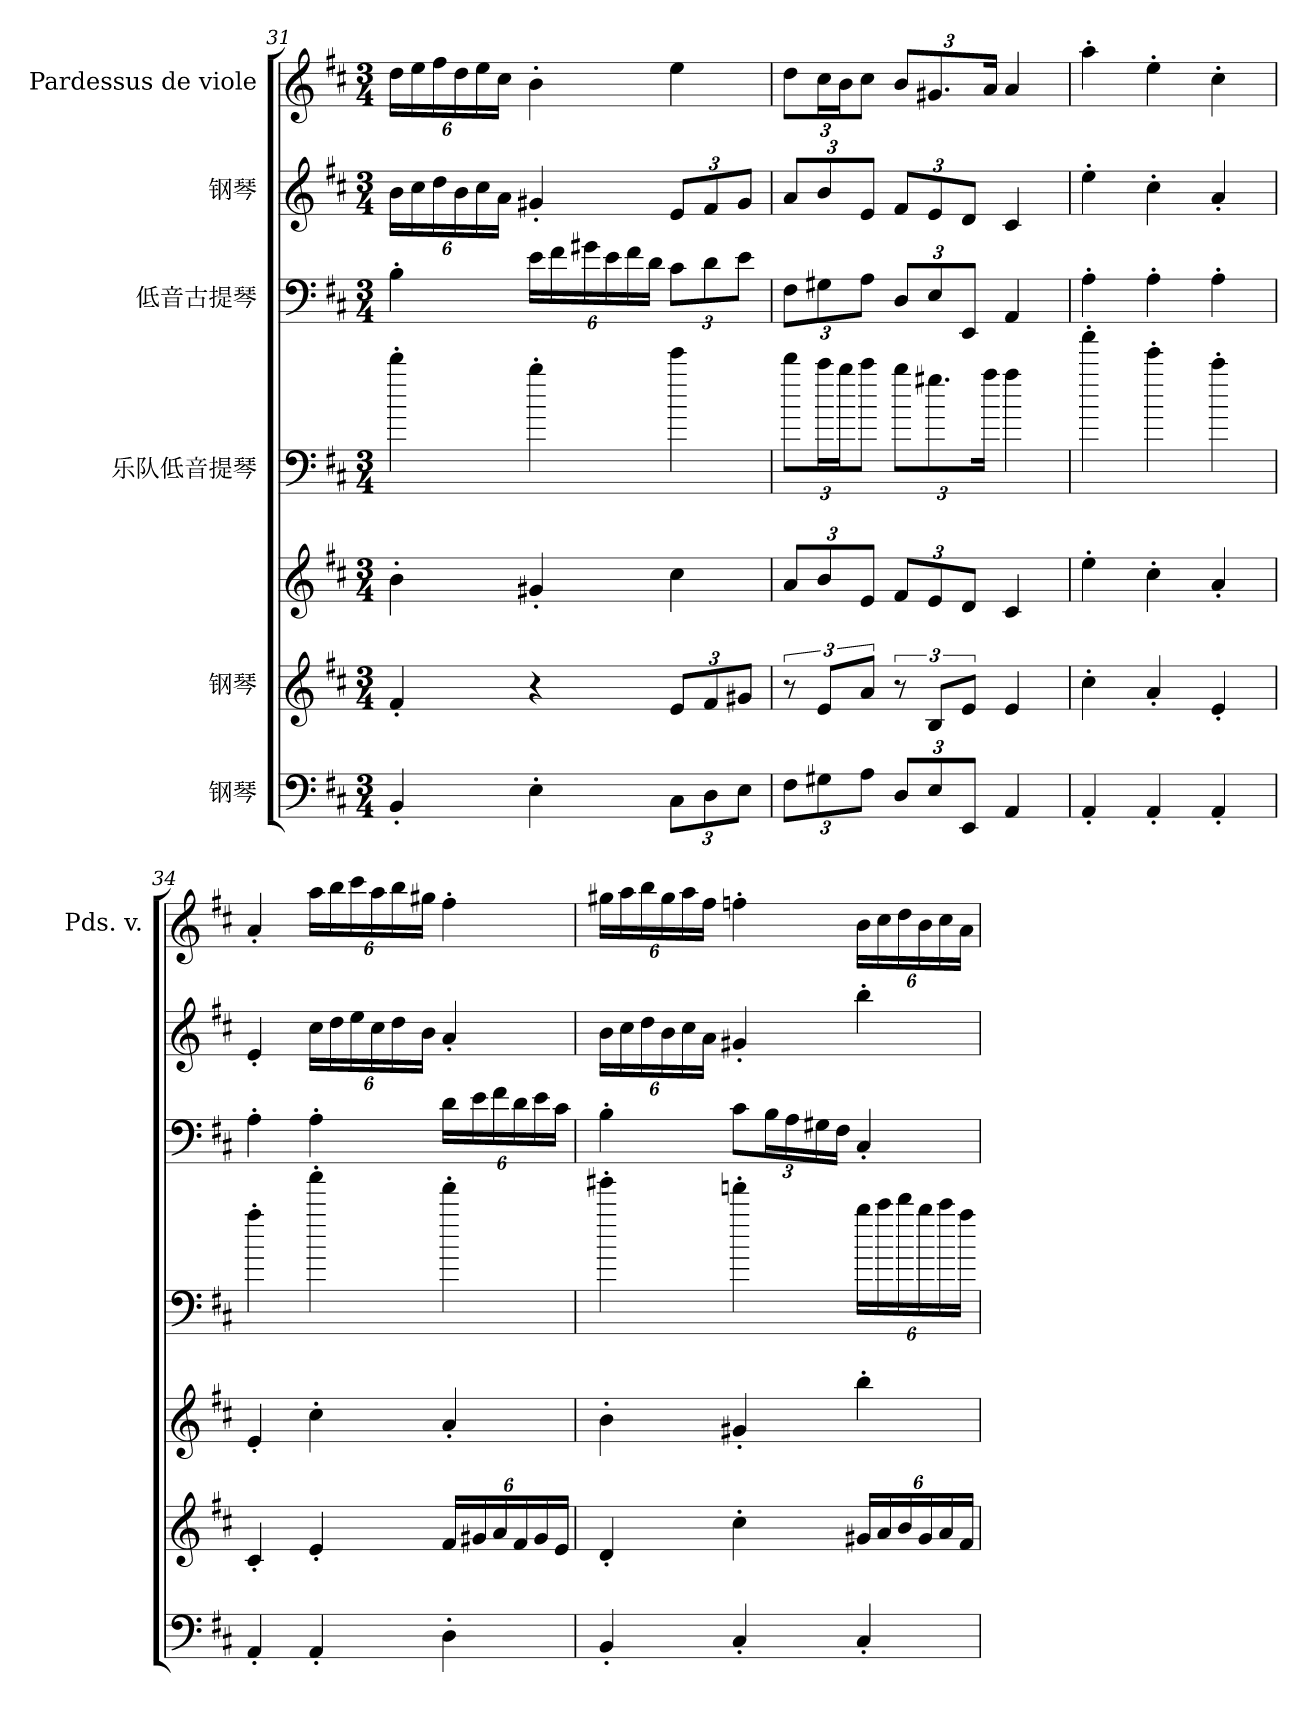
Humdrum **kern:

**kern	**kern	**kern	**kern	**kern	**kern	**kern
*part6	*part5	*part5	*part4	*part3	*part2	*part1
*staff7	*staff6	*staff5	*staff4	*staff3	*staff2	*staff1
*I"钢琴	*I"钢琴	*	*I"乐队低音提琴	*I"低音古提琴	*I"钢琴	*I"Pardessus de viole
*	*	*	*	*	*	*I'Pds. v.
!!LO:PB:g=z
*clefF4	*clefG2	*clefG2	*clefF4	*clefF4	*clefG2	*clefG2
*	*	*	*ITrd7c12	*	*	*
*k[f#c#]	*k[f#c#]	*k[f#c#]	*k[f#c#]	*k[f#c#]	*k[f#c#]	*k[f#c#]
*M3/4	*M3/4	*M3/4	*M3/4	*M3/4	*M3/4	*M3/4
*	*	*	*	*	*Xbrackettup	*Xbrackettup
=31	=31	=31	=31	=31	=31	=31
4BB'/	4f#'/	4b'\	4dd'\	4B'\	24b\LL	24dd\LL
.	.	.	.	.	24cc#\	24ee\
.	.	.	.	.	24dd\	24ff#\
.	.	.	.	.	24b\	24dd\
.	.	.	.	.	24cc#\	24ee\
.	.	.	.	.	24a\JJ	24cc#\JJ
*	*	*	*	*Xbrackettup	*	*
4E'\	4r	4g#X'/	4b'\	24e\LL	4g#X'/	4b'\
.	.	.	.	24f#\	.	.
.	.	.	.	24g#X\	.	.
.	.	.	.	24e\	.	.
.	.	.	.	24f#\	.	.
.	.	.	.	24d\JJ	.	.
*Xbrackettup	*Xbrackettup	*	*	*	*	*
12C#\L	12e/L	4cc#\	4ee\	12c#\L	12e/L	4ee\
12D\	12f#/	.	.	12d\	12f#/	.
12E\J	12g#X/J	.	.	12e\J	12g#/J	.
=32	=32	=32	=32	=32	=32	=32
*	*brackettup	*Xbrackettup	*Xbrackettup	*	*	*
12F#\L	12r	12a/L	12dd\L	12F#\L	12a/L	12dd\L
12G#X\	12e/L	12b/	24cc#\L	12G#X\	12b/	24cc#\L
.	.	.	24b\J	.	.	24b\J
12A\J	12a/J	12e/J	12cc#\J	12A\J	12e/J	12cc#\J
12D/L	12r	12f#/L	12b\L	12D/L	12f#/L	12b/L
12E/	12B/L	12e/	12.g#X\	12E/	12e/	12.g#X/
12EE/J	12e/J	12d/J	.	12EE/J	12d/J	.
.	.	.	24a\Jk	.	.	24a/Jk
4AA/	4e/	4c#/	4a\	4AA/	4c#/	4a/
=33	=33	=33	=33	=33	=33	=33
4AA'/	4cc#'\	4ee'\	4aa'\	4A'\	4ee'\	4aa'\
4AA'/	4a'/	4cc#'\	4ee'\	4A'\	4cc#'\	4ee'\
4AA'/	4e'/	4a'/	4cc#'\	4A'\	4a'/	4cc#'\
!!LO:PB:g=z
=34	=34	=34	=34	=34	=34	=34
4AA'/	4c#'/	4e'/	4a'\	4A'\	4e'/	4a'/
4AA'/	4e'/	4cc#'\	4aa'\	4A'\	24cc#\LL	24aa\LL
.	.	.	.	.	24dd\	24bb\
.	.	.	.	.	24ee\	24ccc#\
.	.	.	.	.	24cc#\	24aa\
.	.	.	.	.	24dd\	24bb\
.	.	.	.	.	24b\JJ	24gg#X\JJ
*	*Xbrackettup	*	*	*	*	*
4D'\	24f#/LL	4a'/	4ff#'\	24d\LL	4a'/	4ff#'\
.	24g#X/	.	.	24e\	.	.
.	24a/	.	.	24f#\	.	.
.	24f#/	.	.	24d\	.	.
.	24g#/	.	.	24e\	.	.
.	24e/JJ	.	.	24c#\JJ	.	.
=35	=35	=35	=35	=35	=35	=35
4BB'/	4d'/	4b'\	4gg#X'\	4B'\	24b\LL	24gg#X\LL
.	.	.	.	.	24cc#\	24aa\
.	.	.	.	.	24dd\	24bb\
.	.	.	.	.	24b\	24gg#\
.	.	.	.	.	24cc#\	24aa\
.	.	.	.	.	24a\JJ	24ff#\JJ
4C#'/	4cc#'\	4g#X'/	4ffn'\	12c#\L	4g#X'/	4ffn'\
.	.	.	.	24B\L	.	.
.	.	.	.	24A\	.	.
.	.	.	.	24G#X\	.	.
.	.	.	.	24F#\JJ	.	.
4C#'/	24g#X/LL	4bb'\	24b\LL	4C#'/	4bb'\	24b\LL
.	24a/	.	24cc#\	.	.	24cc#\
.	24b/	.	24dd\	.	.	24dd\
.	24g#/	.	24b\	.	.	24b\
.	24a/	.	24cc#\	.	.	24cc#\
.	24f#/JJ	.	24a\JJ	.	.	24a\JJ
=	=	=	=	=	=	=
*-	*-	*-	*-	*-	*-	*-
